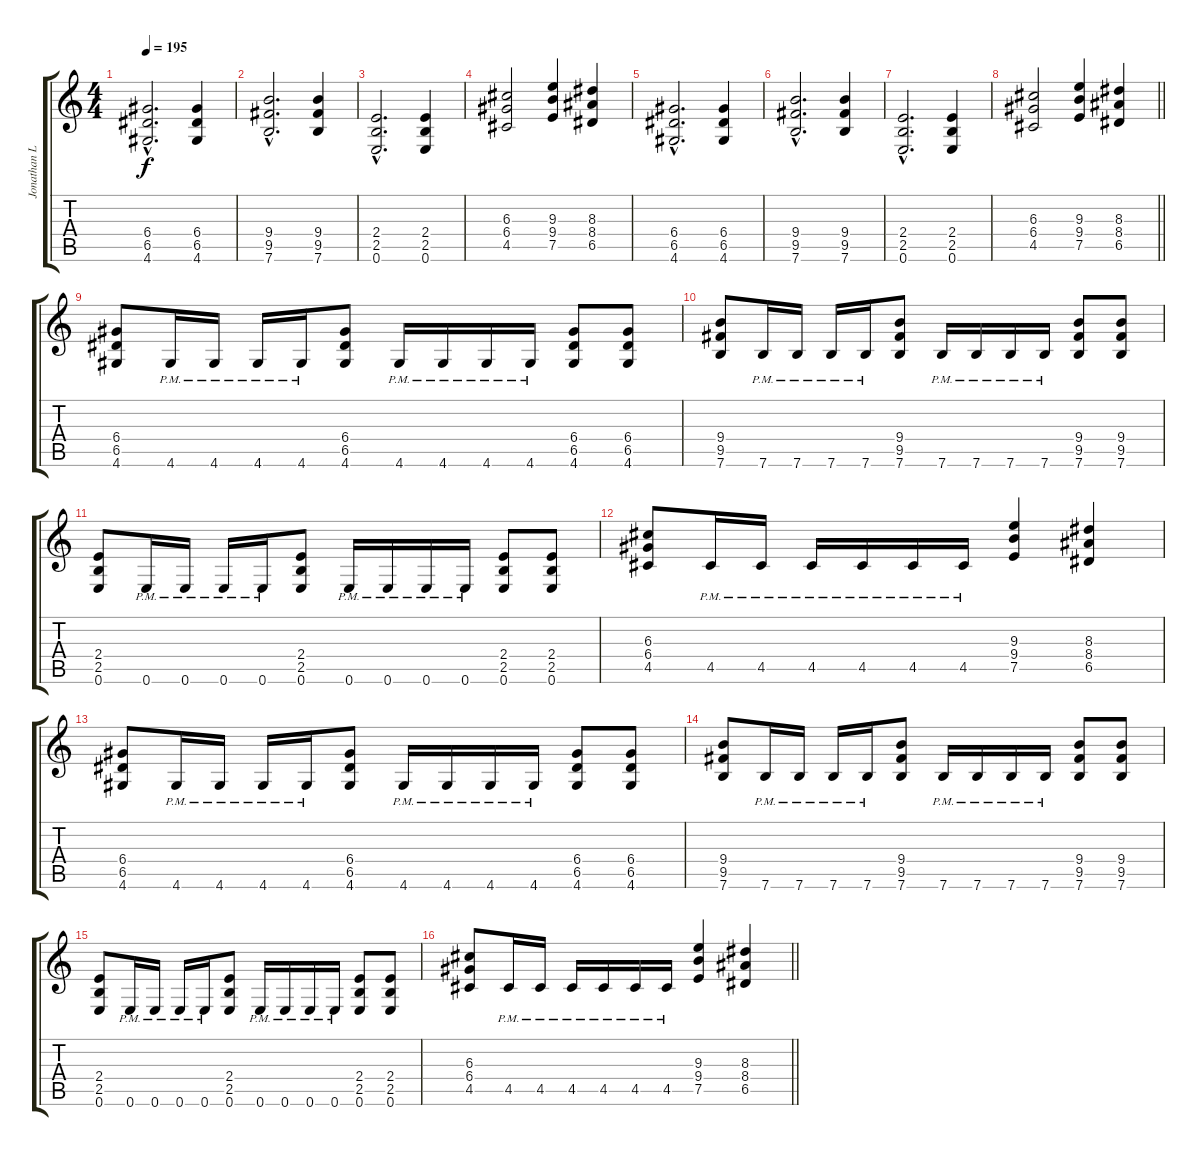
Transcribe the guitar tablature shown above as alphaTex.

\track ("Jonathan Le Landais" "Jonathan L") {instrument distortionguitar}
\staff {score tabs}
\tuning (E4 B3 G3 D3 A2 E2) {hide}
\ts (4 4)
\tempo 195
\clef g2
\ks c
(6.4{hac} 6.5{hac} 4.6{hac}).2{d dy f instrument distortionguitar} (6.4 6.5 4.6).4 |
(9.4{hac} 9.5{hac} 7.6{hac}).2{d} (9.4 9.5 7.6).4 |
(2.4{hac} 2.5{hac} 0.6{hac}).2{d} (2.4 2.5 0.6).4 |
(6.3 6.4 4.5).2 (9.3 9.4 7.5).4 (8.3 8.4 6.5).4 |
(6.4{hac} 6.5{hac} 4.6{hac}).2{d} (6.4 6.5 4.6).4 |
(9.4{hac} 9.5{hac} 7.6{hac}).2{d} (9.4 9.5 7.6).4 |
(2.4{hac} 2.5{hac} 0.6{hac}).2{d} (2.4 2.5 0.6).4 |
\barLineRight lightlight
(6.3 6.4 4.5).2 (9.3 9.4 7.5).4 (8.3 8.4 6.5).4 |
(6.4 6.5 4.6).8 4.6{pm}.16 4.6{pm}.16 4.6{pm}.16 4.6{pm}.16 (6.4 6.5 4.6).8 4.6{pm}.16 4.6{pm}.16 4.6{pm}.16 4.6{pm}.16 (6.4 6.5 4.6).8 (6.4 6.5 4.6).8 |
(9.4 9.5 7.6).8 7.6{pm}.16 7.6{pm}.16 7.6{pm}.16 7.6{pm}.16 (9.4 9.5 7.6).8 7.6{pm}.16 7.6{pm}.16 7.6{pm}.16 7.6{pm}.16 (9.4 9.5 7.6).8 (9.4 9.5 7.6).8 |
(2.4 2.5 0.6).8 0.6{pm}.16 0.6{pm}.16 0.6{pm}.16 0.6{pm}.16 (2.4 2.5 0.6).8 0.6{pm}.16 0.6{pm}.16 0.6{pm}.16 0.6{pm}.16 (2.4 2.5 0.6).8 (2.4 2.5 0.6).8 |
(6.3 6.4 4.5).8 4.5{pm}.16 4.5{pm}.16 4.5{pm}.16 4.5{pm}.16 4.5{pm}.16 4.5{pm}.16 (9.3 9.4 7.5).4 (8.3 8.4 6.5).4 |
(6.4 6.5 4.6).8 4.6{pm}.16 4.6{pm}.16 4.6{pm}.16 4.6{pm}.16 (6.4 6.5 4.6).8 4.6{pm}.16 4.6{pm}.16 4.6{pm}.16 4.6{pm}.16 (6.4 6.5 4.6).8 (6.4 6.5 4.6).8 |
(9.4 9.5 7.6).8 7.6{pm}.16 7.6{pm}.16 7.6{pm}.16 7.6{pm}.16 (9.4 9.5 7.6).8 7.6{pm}.16 7.6{pm}.16 7.6{pm}.16 7.6{pm}.16 (9.4 9.5 7.6).8 (9.4 9.5 7.6).8 |
(2.4 2.5 0.6).8 0.6{pm}.16 0.6{pm}.16 0.6{pm}.16 0.6{pm}.16 (2.4 2.5 0.6).8 0.6{pm}.16 0.6{pm}.16 0.6{pm}.16 0.6{pm}.16 (2.4 2.5 0.6).8 (2.4 2.5 0.6).8 |
\barLineRight lightlight
(6.3 6.4 4.5).8 4.5{pm}.16 4.5{pm}.16 4.5{pm}.16 4.5{pm}.16 4.5{pm}.16 4.5{pm}.16 (9.3 9.4 7.5).4 (8.3 8.4 6.5).4
